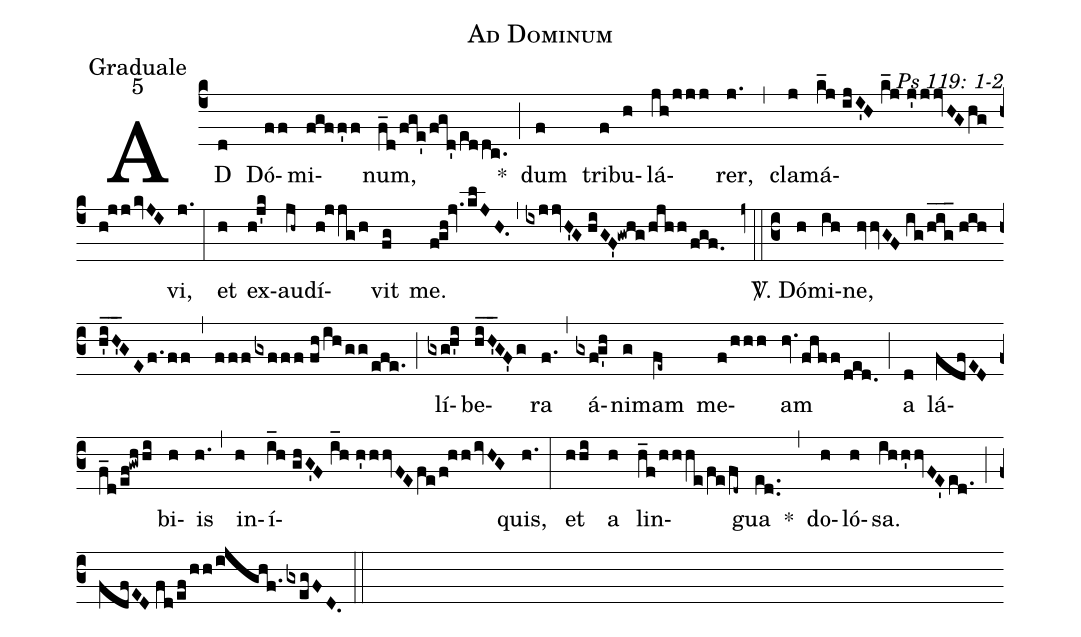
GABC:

name: Ad Dominum;
office-part: Graduale;
mode: 5;
commentary: Ps 119: 1-2;
%%
(c4) AD(d) Dó(ff)mi(fgff'f)num,(f_d/fge'/fgd'/eddc.) *(;) dum(f) tri(f)bu(h)lá(jh/jjj)rer,(j.) (,) cla(j)má(k_j//ijI'H//k_j//j'jjvHG/hg/h!jj/kvJI)vi,(j.) (:)
et(h) ex(h!j'k)au(jh~)dí(h!jjg/h)vit(fg) me.(f!gh!jv./klJH.) (,) (ixjjvH'G//hiGF'!gwhg/hjhh/fgf.) (z0::c3)
<sp>V/</sp>. Dó(h)mi(ih)ne,(hvvGF//ig/hig___//hih//h'iH'__GE/f.ff) (,) (fff/gxfff//fh/ih/gg/efe.) (;) lí(gxg!h'i)be(hiH'__GF'g)ra(f.) (,) á(gxf!g'h)ni(g)mam(fe~) me(f/hhh)am(hv./fhff/ded.) (;) a(d) lá(fdfED//f_d/ef!gwh/hi)bi(h)is(h.) (,) in(h)í(i_h//ghG'F//i_h//h'hhvFE/fe/f!hh/ivHG)quis,(h.) (:)
et(hhi) a(h) lin(h_f/hhhe/fe/fd~)gua(ed..) *(,) do(h)ló(h)sa.(ihh'hvFE'ed.) (;) (fdfED//fd/ef/hh/ijghf./gxegFD.) (::)
